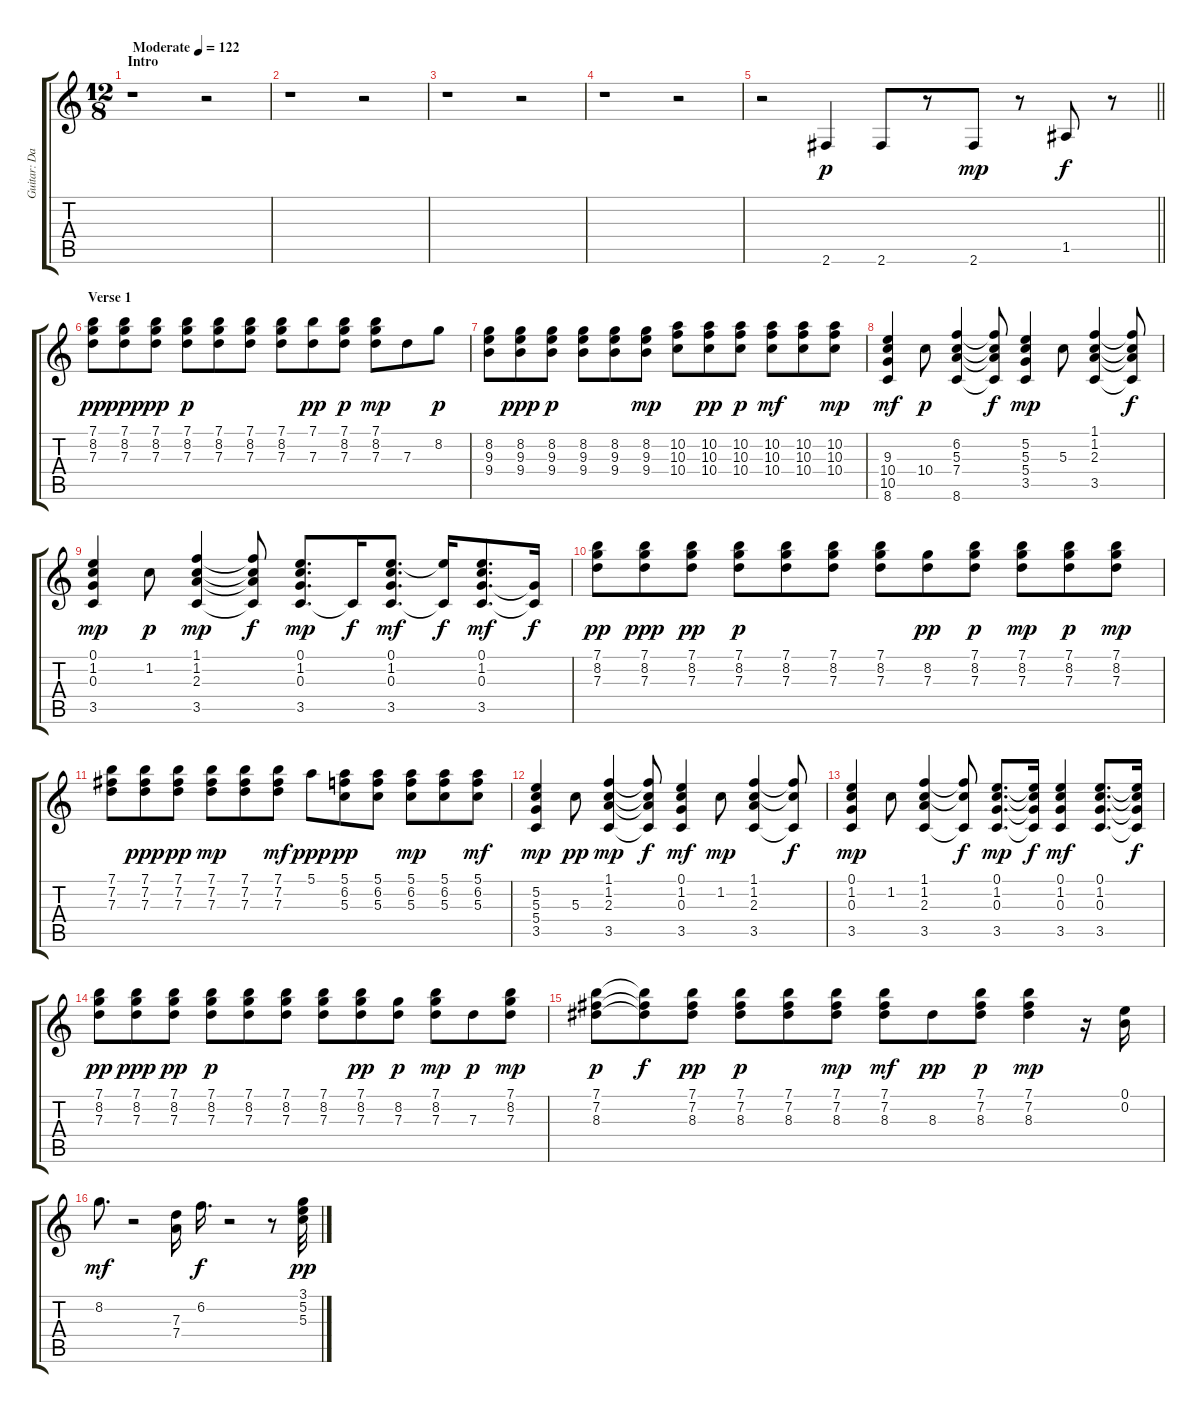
\track ("Guitar: Davey Johnstone" "Guitar: Da") {instrument acousticguitarnylon}
\staff {score tabs}
\tuning (E4 B3 G3 D3 A2 E2) {hide}
\ts (12 8)
\section ("" "Intro")
\tempo (122 "Moderate")
\clef g2
\ks c
r.1{dy p instrument acousticguitarnylon} r.2 |
r.1 r.2 |
r.1 r.2 |
r.1 r.2 |
\barLineRight lightlight
r.2 2.6.4 2.6.8 r.8 2.6.8{dy mp} r.8 1.5.8{dy f} r.8 |
\section ("" "Verse 1")
(7.1 8.2 7.3).8{dy pp} (7.1 8.2 7.3).8{dy ppp} (7.1 8.2 7.3).8{dy pp} (7.1 8.2 7.3).8{dy p} (7.1 8.2 7.3).8 (7.1 8.2 7.3).8 (7.1 8.2 7.3).8 (7.1 7.3).8{dy pp} (7.1 8.2 7.3).8{dy p} (7.1 8.2 7.3).8{dy mp} 7.3.8 8.2.8{dy p} |
(8.2 9.3 9.4).8 (8.2 9.3 9.4).8{dy ppp} (8.2 9.3 9.4).8{dy p} (8.2 9.3 9.4).8 (8.2 9.3 9.4).8 (8.2 9.3 9.4).8{dy mp} (10.2 10.3 10.4).8 (10.2 10.3 10.4).8{dy pp} (10.2 10.3 10.4).8{dy p} (10.2 10.3 10.4).8{dy mf} (10.2 10.3 10.4).8 (10.2 10.3 10.4).8{dy mp} |
(9.3 10.4 10.5 8.6).4{dy mf} 10.4.8{dy p} (6.2 5.3 7.4 8.6).4 (6.2{t} 5.3{t} 7.4{t} 8.6{t}).8{dy f} (5.2 5.3 5.4 3.5).4{dy mp} 5.3.8 (1.1 1.2 2.3 3.5).4 (1.1{t} 1.2{t} 2.3{t} 3.5{t}).8{dy f} |
(0.1 1.2 0.3 3.5).4{dy mp} 1.2.8{dy p} (1.1 1.2 2.3 3.5).4{dy mp} (1.1{t} 1.2{t} 2.3{t} 3.5{t}).8{dy f} (0.1 1.2 0.3 3.5).8{d dy mp} 3.5{t}.16{dy f} (0.1 1.2 0.3 3.5).8{d dy mf} (0.1{t} 3.5{t}).16{dy f} (0.1 1.2 0.3 3.5).8{d dy mf} (0.3{t} 3.5{t}).16{dy f} |
(7.1 8.2 7.3).8{dy pp} (7.1 8.2 7.3).8{dy ppp} (7.1 8.2 7.3).8{dy pp} (7.1 8.2 7.3).8{dy p} (7.1 8.2 7.3).8 (7.1 8.2 7.3).8 (7.1 8.2 7.3).8 (8.2 7.3).8{dy pp} (7.1 8.2 7.3).8{dy p} (7.1 8.2 7.3).8{dy mp} (7.1 8.2 7.3).8{dy p} (7.1 8.2 7.3).8{dy mp} |
(7.1 7.2 7.3).8 (7.1 7.2 7.3).8{dy ppp} (7.1 7.2 7.3).8{dy pp} (7.1 7.2 7.3).8{dy mp} (7.1 7.2 7.3).8 (7.1 7.2 7.3).8{dy mf} 5.1.8{dy ppp} (5.1 6.2 5.3).8{dy pp} (5.1 6.2 5.3).8 (5.1 6.2 5.3).8{dy mp} (5.1 6.2 5.3).8 (5.1 6.2 5.3).8{dy mf} |
(5.2 5.3 5.4 3.5).4{dy mp} 5.3.8{dy pp} (1.1 1.2 2.3 3.5).4{dy mp} (1.1{t} 1.2{t} 2.3{t} 3.5{t}).8{dy f} (0.1 1.2 0.3 3.5).4{dy mf} 1.2.8{dy mp} (1.1 1.2 2.3 3.5).4 (1.1{t} 1.2{t} 3.5{t}).8{dy f} |
(0.1 1.2 0.3 3.5).4{dy mp} 1.2.8 (1.1 1.2 2.3 3.5).4 (1.1{t} 1.2{t} 3.5{t}).8{dy f} (0.1 1.2 0.3 3.5).8{d dy mp} (0.1{t} 1.2{t} 0.3{t} 3.5{t}).16{dy f} (0.1 1.2 0.3 3.5).4{dy mf} (0.1 1.2 0.3 3.5).8{d} (0.1{t} 1.2{t} 0.3{t} 3.5{t}).16{dy f} |
(7.1 8.2 7.3).8{dy pp} (7.1 8.2 7.3).8{dy ppp} (7.1 8.2 7.3).8{dy pp} (7.1 8.2 7.3).8{dy p} (7.1 8.2 7.3).8 (7.1 8.2 7.3).8 (7.1 8.2 7.3).8 (7.1 8.2 7.3).8{dy pp} (8.2 7.3).8{dy p} (7.1 8.2 7.3).8{dy mp} 7.3.8{dy p} (7.1 8.2 7.3).8{dy mp} |
(7.1 7.2 8.3).8{dy p} (7.1{t} 7.2{t} 8.3{t}).8{dy f} (7.1 7.2 8.3).8{dy pp} (7.1 7.2 8.3).8{dy p} (7.1 7.2 8.3).8 (7.1 7.2 8.3).8{dy mp} (7.1 7.2 8.3).8{dy mf} 8.3.8{dy pp} (7.1 7.2 8.3).8{dy p} (7.1 7.2 8.3).4{dy mp} r.16 (0.1 0.2).16 |
8.2.8{d dy mf} r.2 (7.3 7.4).16 6.2.16{d dy f} r.2 r.8 (3.1 5.2 5.3).32{dy pp}
